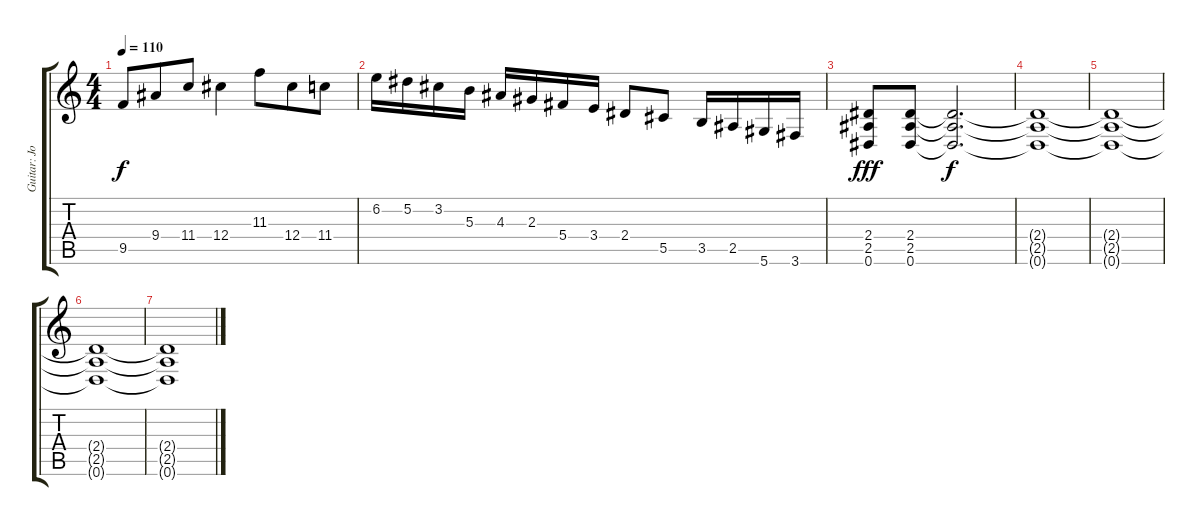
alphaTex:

\track ("Guitar: Jon" "Guitar: Jo") {instrument distortionguitar}
\staff {score tabs}
\tuning (Eb4 Bb3 Gb3 Db3 Ab2 Eb2) {hide}
\ts (4 4)
\tempo 110
\clef g2
\ks c
9.5.8{dy f} 9.4.8{beam merge} 11.4.8 12.4.4 11.3.8{beam merge} 12.4.8 11.4.8 |
6.2.16 5.2.16 3.2.16 5.3.16 4.3.16 2.3.16 5.4.16 3.4.16 2.4.8 5.5.8 3.5.16 2.5.16 5.6.16 3.6.16 |
(2.4 2.5 0.6).8{dy fff} (2.4 2.5 0.6).8 (2.4{t} 2.5{t} 0.6{t}).2{d dy f} |
(2.4{t} 2.5{t} 0.6{t}).1{volume 0} |
(2.4{t} 2.5{t} 0.6{t}).1 |
(2.4{t} 2.5{t} 0.6{t}).1 |
(2.4{t} 2.5{t} 0.6{t}).1
